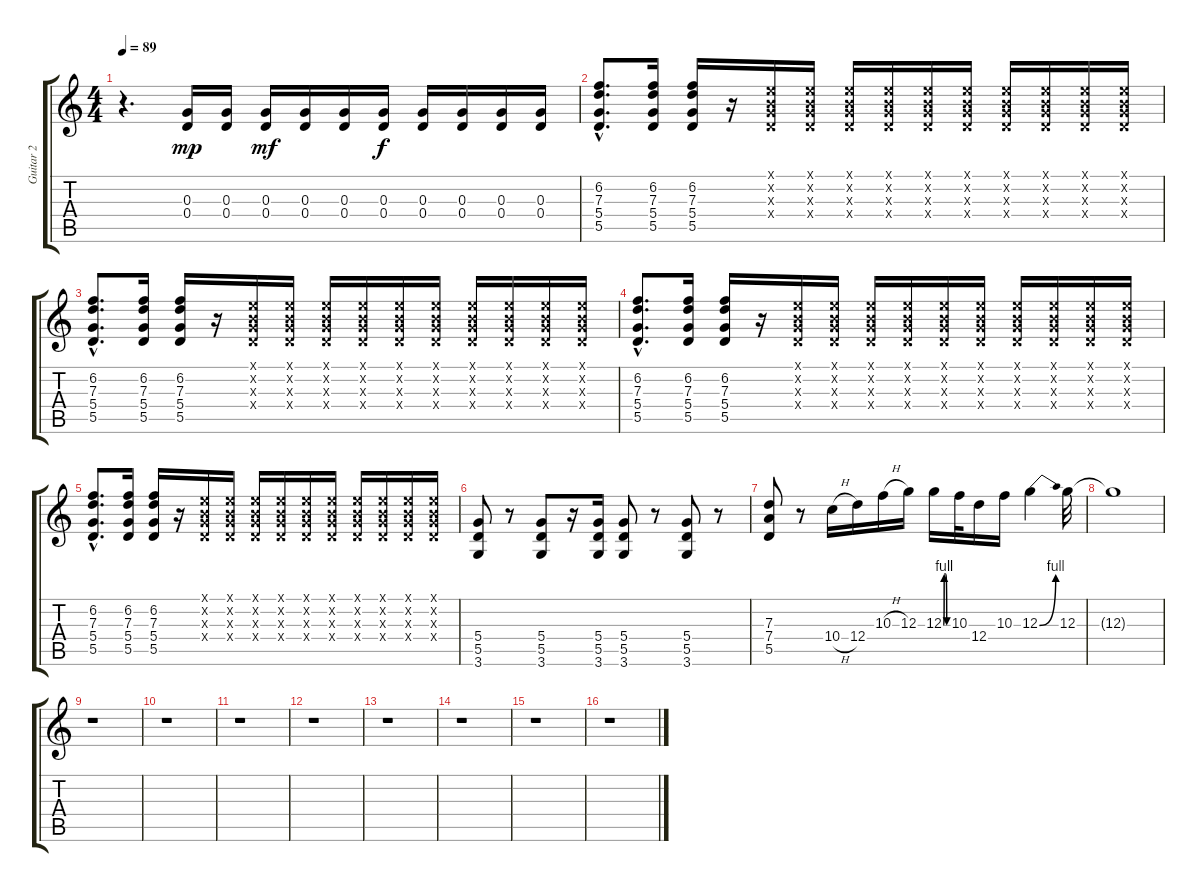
\track ("Guitar 2" "Guitar 2") {instrument distortionguitar}
\staff {score tabs}
\tuning (E4 B3 G3 D3 A2 E2) {hide}
\ts (4 4)
\tempo 89
\clef g2
\ks c
r.4{d dy mp} (0.3 0.4).16 (0.3 0.4).16 (0.3 0.4).16{dy mf} (0.3 0.4).16 (0.3 0.4).16 (0.3 0.4).16{dy f} (0.3 0.4).16 (0.3 0.4).16 (0.3 0.4).16 (0.3 0.4).16 |
(6.2{hac} 7.3{hac} 5.4{hac} 5.5{hac}).8{d} (6.2 7.3 5.4 5.5).16 (6.2 7.3 5.4 5.5).16 r.16 (0.1{x} 0.2{x} 0.3{x} 0.4{x}).16 (0.1{x} 0.2{x} 0.3{x} 0.4{x}).16 (0.1{x} 0.2{x} 0.3{x} 0.4{x}).16 (0.1{x} 0.2{x} 0.3{x} 0.4{x}).16 (0.1{x} 0.2{x} 0.3{x} 0.4{x}).16 (0.1{x} 0.2{x} 0.3{x} 0.4{x}).16 (0.1{x} 0.2{x} 0.3{x} 0.4{x}).16 (0.1{x} 0.2{x} 0.3{x} 0.4{x}).16 (0.1{x} 0.2{x} 0.3{x} 0.4{x}).16 (0.1{x} 0.2{x} 0.3{x} 0.4{x}).16 |
(6.2{hac} 7.3{hac} 5.4{hac} 5.5{hac}).8{d} (6.2 7.3 5.4 5.5).16 (6.2 7.3 5.4 5.5).16 r.16 (0.1{x} 0.2{x} 0.3{x} 0.4{x}).16 (0.1{x} 0.2{x} 0.3{x} 0.4{x}).16 (0.1{x} 0.2{x} 0.3{x} 0.4{x}).16 (0.1{x} 0.2{x} 0.3{x} 0.4{x}).16 (0.1{x} 0.2{x} 0.3{x} 0.4{x}).16 (0.1{x} 0.2{x} 0.3{x} 0.4{x}).16 (0.1{x} 0.2{x} 0.3{x} 0.4{x}).16 (0.1{x} 0.2{x} 0.3{x} 0.4{x}).16 (0.1{x} 0.2{x} 0.3{x} 0.4{x}).16 (0.1{x} 0.2{x} 0.3{x} 0.4{x}).16 |
(6.2{hac} 7.3{hac} 5.4{hac} 5.5{hac}).8{d} (6.2 7.3 5.4 5.5).16 (6.2 7.3 5.4 5.5).16 r.16 (0.1{x} 0.2{x} 0.3{x} 0.4{x}).16 (0.1{x} 0.2{x} 0.3{x} 0.4{x}).16 (0.1{x} 0.2{x} 0.3{x} 0.4{x}).16 (0.1{x} 0.2{x} 0.3{x} 0.4{x}).16 (0.1{x} 0.2{x} 0.3{x} 0.4{x}).16 (0.1{x} 0.2{x} 0.3{x} 0.4{x}).16 (0.1{x} 0.2{x} 0.3{x} 0.4{x}).16 (0.1{x} 0.2{x} 0.3{x} 0.4{x}).16 (0.1{x} 0.2{x} 0.3{x} 0.4{x}).16 (0.1{x} 0.2{x} 0.3{x} 0.4{x}).16 |
(6.2{hac} 7.3{hac} 5.4{hac} 5.5{hac}).8{d} (6.2 7.3 5.4 5.5).16 (6.2 7.3 5.4 5.5).16 r.16 (0.1{x} 0.2{x} 0.3{x} 0.4{x}).16 (0.1{x} 0.2{x} 0.3{x} 0.4{x}).16 (0.1{x} 0.2{x} 0.3{x} 0.4{x}).16 (0.1{x} 0.2{x} 0.3{x} 0.4{x}).16 (0.1{x} 0.2{x} 0.3{x} 0.4{x}).16 (0.1{x} 0.2{x} 0.3{x} 0.4{x}).16 (0.1{x} 0.2{x} 0.3{x} 0.4{x}).16 (0.1{x} 0.2{x} 0.3{x} 0.4{x}).16 (0.1{x} 0.2{x} 0.3{x} 0.4{x}).16 (0.1{x} 0.2{x} 0.3{x} 0.4{x}).16 |
(5.4 5.5 3.6).8 r.8 (5.4 5.5 3.6).8 r.16 (5.4 5.5 3.6).16 (5.4 5.5 3.6).8 r.8 (5.4 5.5 3.6).8 r.8 |
(7.3 7.4 5.5).8 r.8 10.4{h}.16 12.4.16 10.3{h}.16 12.3.16 12.3{be (custom 0 0 7 4 15 4 30 4 45 0 60 0)}.16 10.3.32 12.4.16 10.3.16 12.3{be (bend 0 0 60 4)}.4 12.3.32 |
12.3{t}.1 |
r.1 |
r.1 |
r.1 |
r.1 |
r.1 |
r.1 |
r.1 |
r.1
